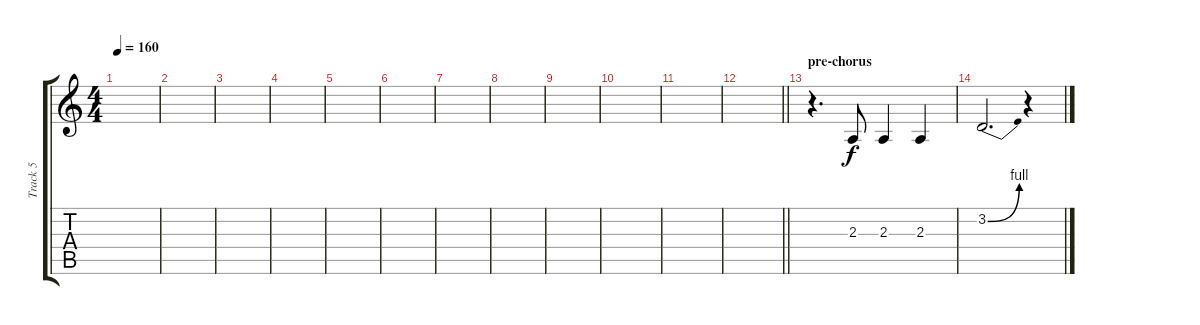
\track ("Track 5" "Track 5") {instrument tenorsax}
\staff {score tabs}
\tuning (E4 B3 G3 D3 A2 E2) {hide}
\ts (4 4)
\tempo 160
\clef g2
\ks c
|
|
|
|
|
|
|
|
|
|
|
\barLineRight lightlight
|
\section ("" "pre-chorus")
r.4{d} 2.3.8 2.3.4 2.3.4 |
3.2{be (bend 0 0 60 4)}.2{d} r.4
